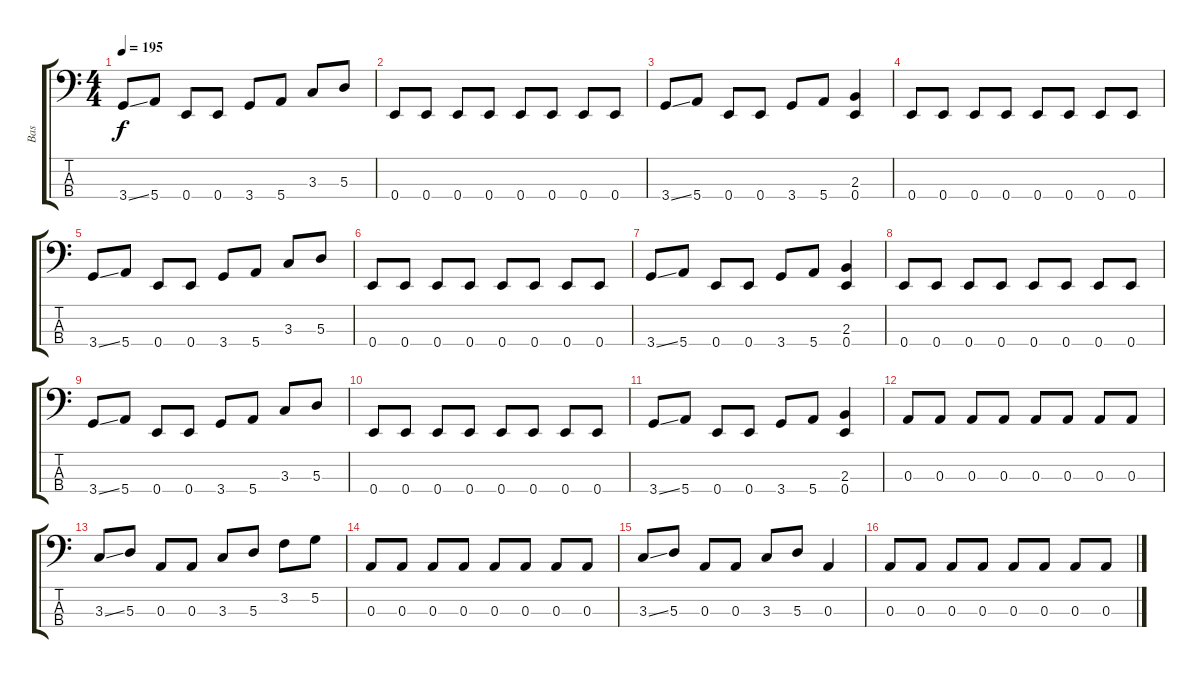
\track ("Bas" "Bas") {instrument electricbassfinger}
\staff {score tabs}
\tuning (G2 D2 A1 E1) {hide}
\ts (4 4)
\tempo 195
\clef f4
\ks c
3.4{ss}.8{dy f} 5.4.8 0.4.8 0.4.8 3.4.8 5.4.8 3.3.8 5.3.8 |
0.4.8 0.4.8 0.4.8 0.4.8 0.4.8 0.4.8 0.4.8 0.4.8 |
3.4{ss}.8 5.4.8 0.4.8 0.4.8 3.4.8 5.4.8 (2.3 0.4).4 |
0.4.8 0.4.8 0.4.8 0.4.8 0.4.8 0.4.8 0.4.8 0.4.8 |
3.4{ss}.8 5.4.8 0.4.8 0.4.8 3.4.8 5.4.8 3.3.8 5.3.8 |
0.4.8 0.4.8 0.4.8 0.4.8 0.4.8 0.4.8 0.4.8 0.4.8 |
3.4{ss}.8 5.4.8 0.4.8 0.4.8 3.4.8 5.4.8 (2.3 0.4).4 |
0.4.8 0.4.8 0.4.8 0.4.8 0.4.8 0.4.8 0.4.8 0.4.8 |
3.4{ss}.8 5.4.8 0.4.8 0.4.8 3.4.8 5.4.8 3.3.8 5.3.8 |
0.4.8 0.4.8 0.4.8 0.4.8 0.4.8 0.4.8 0.4.8 0.4.8 |
3.4{ss}.8 5.4.8 0.4.8 0.4.8 3.4.8 5.4.8 (2.3 0.4).4 |
0.3.8 0.3.8 0.3.8 0.3.8 0.3.8 0.3.8 0.3.8 0.3.8 |
3.3{ss}.8 5.3.8 0.3.8 0.3.8 3.3.8 5.3.8 3.2.8 5.2.8 |
0.3.8 0.3.8 0.3.8 0.3.8 0.3.8 0.3.8 0.3.8 0.3.8 |
3.3{ss}.8 5.3.8 0.3.8 0.3.8 3.3.8 5.3.8 0.3.4 |
0.3.8 0.3.8 0.3.8 0.3.8 0.3.8 0.3.8 0.3.8 0.3.8
